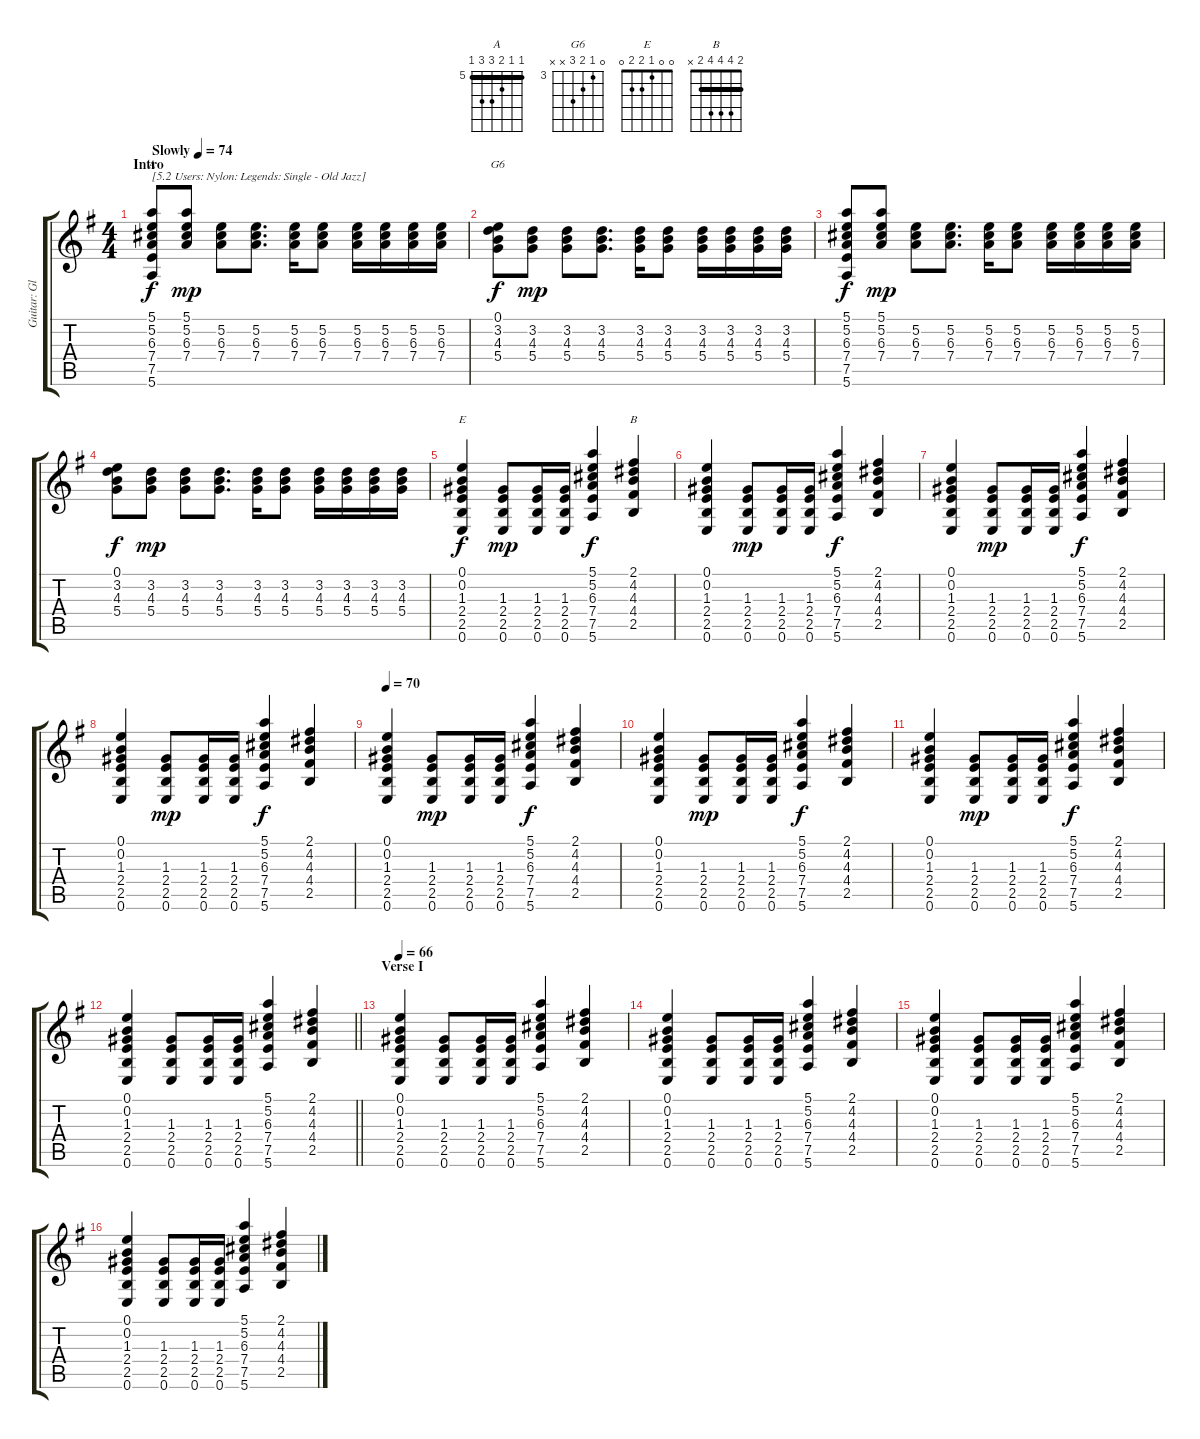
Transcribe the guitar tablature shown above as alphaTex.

\track ("Guitar: Glenn" "Guitar: Gl") {instrument acousticguitarnylon}
\staff {score tabs}
\tuning (E4 B3 G3 D3 A2 E2) {hide}
\chord ("A" 5 5 6 7 7 5) {firstfret 5 barre 5}
\chord ("G6" 0 3 4 5 x x) {firstfret 3}
\chord ("E" 0 0 1 2 2 0)
\chord ("B" 2 4 4 4 2 x) {barre 2}
\ts (4 4)
\section ("" "Intro")
\tempo (74 "Slowly")
\clef g2
\ks g
(5.1 5.2 6.3 7.4 7.5 5.6).8{ch "A" txt "[5.2 Users: Nylon: Legends: Single - Old Jazz]" dy f instrument acousticguitarnylon} (5.1 5.2 6.3 7.4).8{dy mp} (5.2 6.3 7.4).8 (5.2 6.3 7.4).8{d} (5.2 6.3 7.4).16 (5.2 6.3 7.4).8 (5.2 6.3 7.4).16 (5.2 6.3 7.4).16 (5.2 6.3 7.4).16 (5.2 6.3 7.4).16 |
(0.1 3.2 4.3 5.4).8{ch "G6" dy f} (3.2 4.3 5.4).8{dy mp} (3.2 4.3 5.4).8 (3.2 4.3 5.4).8{d} (3.2 4.3 5.4).16 (3.2 4.3 5.4).8 (3.2 4.3 5.4).16 (3.2 4.3 5.4).16 (3.2 4.3 5.4).16 (3.2 4.3 5.4).16 |
(5.1 5.2 6.3 7.4 7.5 5.6).8{dy f} (5.1 5.2 6.3 7.4).8{dy mp} (5.2 6.3 7.4).8 (5.2 6.3 7.4).8{d} (5.2 6.3 7.4).16 (5.2 6.3 7.4).8 (5.2 6.3 7.4).16 (5.2 6.3 7.4).16 (5.2 6.3 7.4).16 (5.2 6.3 7.4).16 |
(0.1 3.2 4.3 5.4).8{dy f} (3.2 4.3 5.4).8{dy mp} (3.2 4.3 5.4).8 (3.2 4.3 5.4).8{d} (3.2 4.3 5.4).16 (3.2 4.3 5.4).8 (3.2 4.3 5.4).16 (3.2 4.3 5.4).16 (3.2 4.3 5.4).16 (3.2 4.3 5.4).16 |
(0.1 0.2 1.3 2.4 2.5 0.6).4{ch "E" dy f} (1.3 2.4 2.5 0.6).8{dy mp} (1.3 2.4 2.5 0.6).16 (1.3 2.4 2.5 0.6).16 (5.1 5.2 6.3 7.4 7.5 5.6).4{dy f} (2.1 4.2 4.3 4.4 2.5).4{ch "B"} |
(0.1 0.2 1.3 2.4 2.5 0.6).4 (1.3 2.4 2.5 0.6).8{dy mp} (1.3 2.4 2.5 0.6).16 (1.3 2.4 2.5 0.6).16 (5.1 5.2 6.3 7.4 7.5 5.6).4{dy f} (2.1 4.2 4.3 4.4 2.5).4 |
(0.1 0.2 1.3 2.4 2.5 0.6).4 (1.3 2.4 2.5 0.6).8{dy mp} (1.3 2.4 2.5 0.6).16 (1.3 2.4 2.5 0.6).16 (5.1 5.2 6.3 7.4 7.5 5.6).4{dy f} (2.1 4.2 4.3 4.4 2.5).4 |
(0.1 0.2 1.3 2.4 2.5 0.6).4 (1.3 2.4 2.5 0.6).8{dy mp} (1.3 2.4 2.5 0.6).16 (1.3 2.4 2.5 0.6).16 (5.1 5.2 6.3 7.4 7.5 5.6).4{dy f} (2.1 4.2 4.3 4.4 2.5).4 |
\tempo 70
(0.1 0.2 1.3 2.4 2.5 0.6).4 (1.3 2.4 2.5 0.6).8{dy mp} (1.3 2.4 2.5 0.6).16 (1.3 2.4 2.5 0.6).16 (5.1 5.2 6.3 7.4 7.5 5.6).4{dy f} (2.1 4.2 4.3 4.4 2.5).4 |
(0.1 0.2 1.3 2.4 2.5 0.6).4 (1.3 2.4 2.5 0.6).8{dy mp} (1.3 2.4 2.5 0.6).16 (1.3 2.4 2.5 0.6).16 (5.1 5.2 6.3 7.4 7.5 5.6).4{dy f} (2.1 4.2 4.3 4.4 2.5).4 |
(0.1 0.2 1.3 2.4 2.5 0.6).4 (1.3 2.4 2.5 0.6).8{dy mp} (1.3 2.4 2.5 0.6).16 (1.3 2.4 2.5 0.6).16 (5.1 5.2 6.3 7.4 7.5 5.6).4{dy f} (2.1 4.2 4.3 4.4 2.5).4 |
\barLineRight lightlight
(0.1 0.2 1.3 2.4 2.5 0.6).4 (1.3 2.4 2.5 0.6).8 (1.3 2.4 2.5 0.6).16 (1.3 2.4 2.5 0.6).16 (5.1 5.2 6.3 7.4 7.5 5.6).4 (2.1 4.2 4.3 4.4 2.5).4 |
\section ("" "Verse I")
\tempo 66
(0.1 0.2 1.3 2.4 2.5 0.6).4 (1.3 2.4 2.5 0.6).8 (1.3 2.4 2.5 0.6).16 (1.3 2.4 2.5 0.6).16 (5.1 5.2 6.3 7.4 7.5 5.6).4 (2.1 4.2 4.3 4.4 2.5).4 |
(0.1 0.2 1.3 2.4 2.5 0.6).4 (1.3 2.4 2.5 0.6).8 (1.3 2.4 2.5 0.6).16 (1.3 2.4 2.5 0.6).16 (5.1 5.2 6.3 7.4 7.5 5.6).4 (2.1 4.2 4.3 4.4 2.5).4 |
(0.1 0.2 1.3 2.4 2.5 0.6).4 (1.3 2.4 2.5 0.6).8 (1.3 2.4 2.5 0.6).16 (1.3 2.4 2.5 0.6).16 (5.1 5.2 6.3 7.4 7.5 5.6).4 (2.1 4.2 4.3 4.4 2.5).4 |
(0.1 0.2 1.3 2.4 2.5 0.6).4 (1.3 2.4 2.5 0.6).8 (1.3 2.4 2.5 0.6).16 (1.3 2.4 2.5 0.6).16 (5.1 5.2 6.3 7.4 7.5 5.6).4 (2.1 4.2 4.3 4.4 2.5).4
